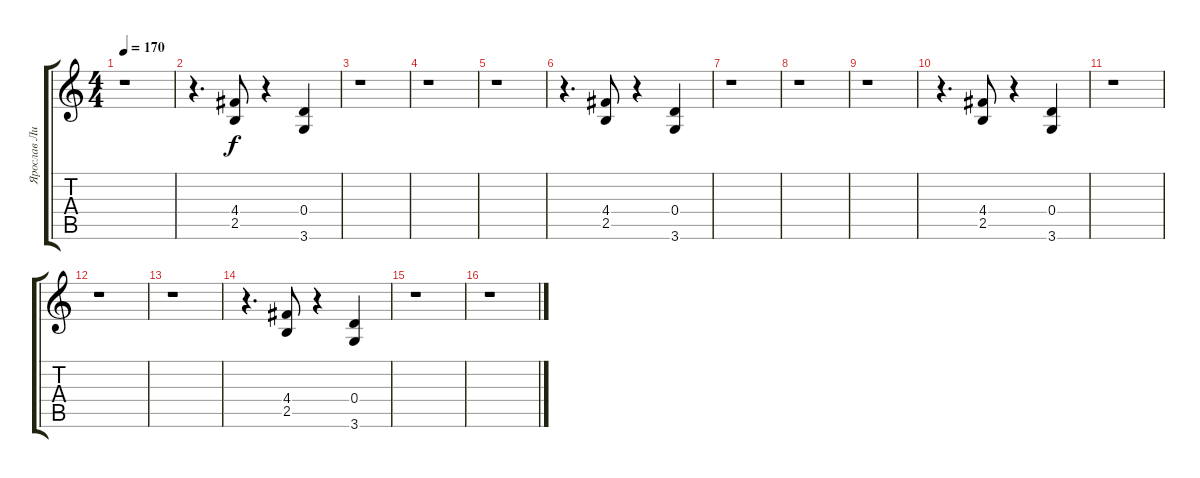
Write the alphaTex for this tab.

\track ("Ярослав Лисиця" "Ярослав Ли") {instrument overdrivenguitar}
\staff {score tabs}
\tuning (E4 B3 G3 D3 A2 E2) {hide}
\ts (4 4)
\tempo 170
\clef g2
\ks c
r.1{dy f} |
r.4{d} (4.4 2.5).8 r.4 (0.4 3.6).4 |
r.1 |
r.1 |
r.1 |
r.4{d} (4.4 2.5).8 r.4 (0.4 3.6).4 |
r.1 |
r.1 |
r.1 |
r.4{d} (4.4 2.5).8 r.4 (0.4 3.6).4 |
r.1 |
r.1 |
r.1 |
r.4{d} (4.4 2.5).8 r.4 (0.4 3.6).4 |
r.1 |
r.1
